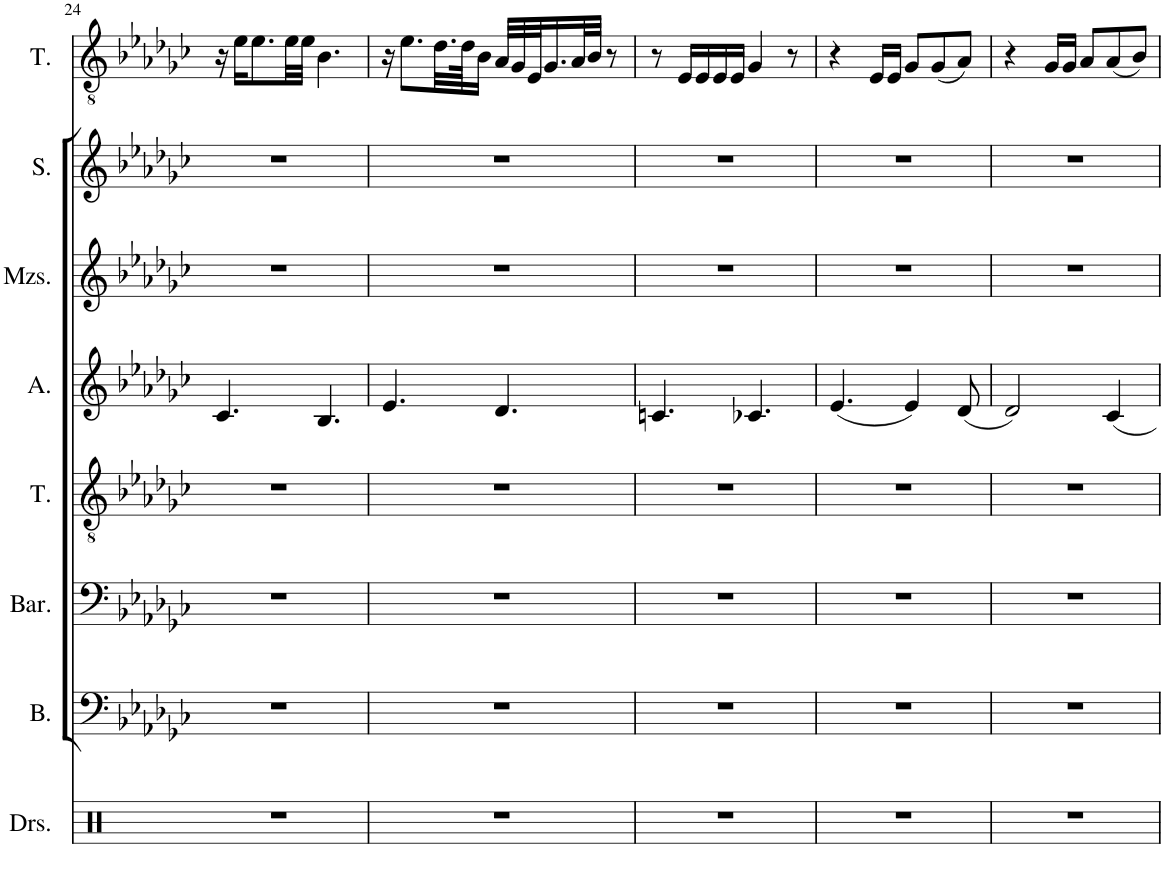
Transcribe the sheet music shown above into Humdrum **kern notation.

**kern	**kern	**kern	**kern	**kern	**kern	**kern	**kern
*part8	*part7	*part6	*part5	*part4	*part3	*part2	*part1
*staff8	*staff7	*staff6	*staff5	*staff4	*staff3	*staff2	*staff1
*I"Drumset	*I"Bass	*I"Baritone	*I"Tenor	*I"Alto	*I"Mezzo-soprano	*I"Soprano	*I"Tenor
*I'Drs.	*I'B.	*I'Bar.	*I'T.	*I'A.	*I'Mzs.	*I'S.	*I'T.
!!LO:PB:g=z
*clefX	*clefF4	*clefF4	*clefGv2	*clefG2	*clefG2	*clefG2	*clefGv2
*k[]	*k[b-e-a-d-g-c-]	*k[b-e-a-d-g-c-]	*k[b-e-a-d-g-c-]	*k[b-e-a-d-g-c-]	*k[b-e-a-d-g-c-]	*k[b-e-a-d-g-c-]	*k[b-e-a-d-g-c-]
*M6/8	*M6/8	*M6/8	*M6/8	*M6/8	*M6/8	*M6/8	*M6/8
=24	=24	=24	=24	=24	=24	=24	=24
2.r	2.r	2.r	2.r	4.c-/	2.r	2.r	16r
.	.	.	.	.	.	.	16e-\KL
.	.	.	.	.	.	.	8.e-\
.	.	.	.	.	.	.	32e-\LL
.	.	.	.	.	.	.	32e-\JJJ
.	.	.	.	4.B-/	.	.	4.B-\
=25	=25	=25	=25	=25	=25	=25	=25
2.r	2.r	2.r	2.r	4.e-/	2.r	2.r	16r
.	.	.	.	.	.	.	8.e-\L
.	.	.	.	.	.	.	32.d-\LL
.	.	.	.	.	.	.	64d-\JK
.	.	.	.	.	.	.	16B-\JJ
.	.	.	.	4.d-/	.	.	32A-/LLL
.	.	.	.	.	.	.	32G-/
.	.	.	.	.	.	.	32E-/J
.	.	.	.	.	.	.	16.G-/
.	.	.	.	.	.	.	32A-/L
.	.	.	.	.	.	.	32B-/JJJ
.	.	.	.	.	.	.	8r
=26	=26	=26	=26	=26	=26	=26	=26
2.r	2.r	2.r	2.r	4.cn/	2.r	2.r	8r
.	.	.	.	.	.	.	16E-/LL
.	.	.	.	.	.	.	16E-/
.	.	.	.	.	.	.	16E-/
.	.	.	.	.	.	.	16E-/JJ
.	.	.	.	4.c-X/	.	.	4G-/
.	.	.	.	.	.	.	8r
=27	=27	=27	=27	=27	=27	=27	=27
2.r	2.r	2.r	2.r	(4.e-/	2.r	2.r	4r
.	.	.	.	.	.	.	16E-/LL
.	.	.	.	.	.	.	16E-/JJ
.	.	.	.	4e-/)	.	.	8G-/L
.	.	.	.	.	.	.	(8G-/
.	.	.	.	(8d-/	.	.	8A-/J)
=28	=28	=28	=28	=28	=28	=28	=28
2.r	2.r	2.r	2.r	2d-/)	2.r	2.r	4r
.	.	.	.	.	.	.	16G-/LL
.	.	.	.	.	.	.	16G-/JJ
.	.	.	.	.	.	.	8A-/L
.	.	.	.	4c-/	.	.	(8A-/
.	.	.	.	.	.	.	8B-/J)
=	=	=	=	=	=	=	=
*-	*-	*-	*-	*-	*-	*-	*-
